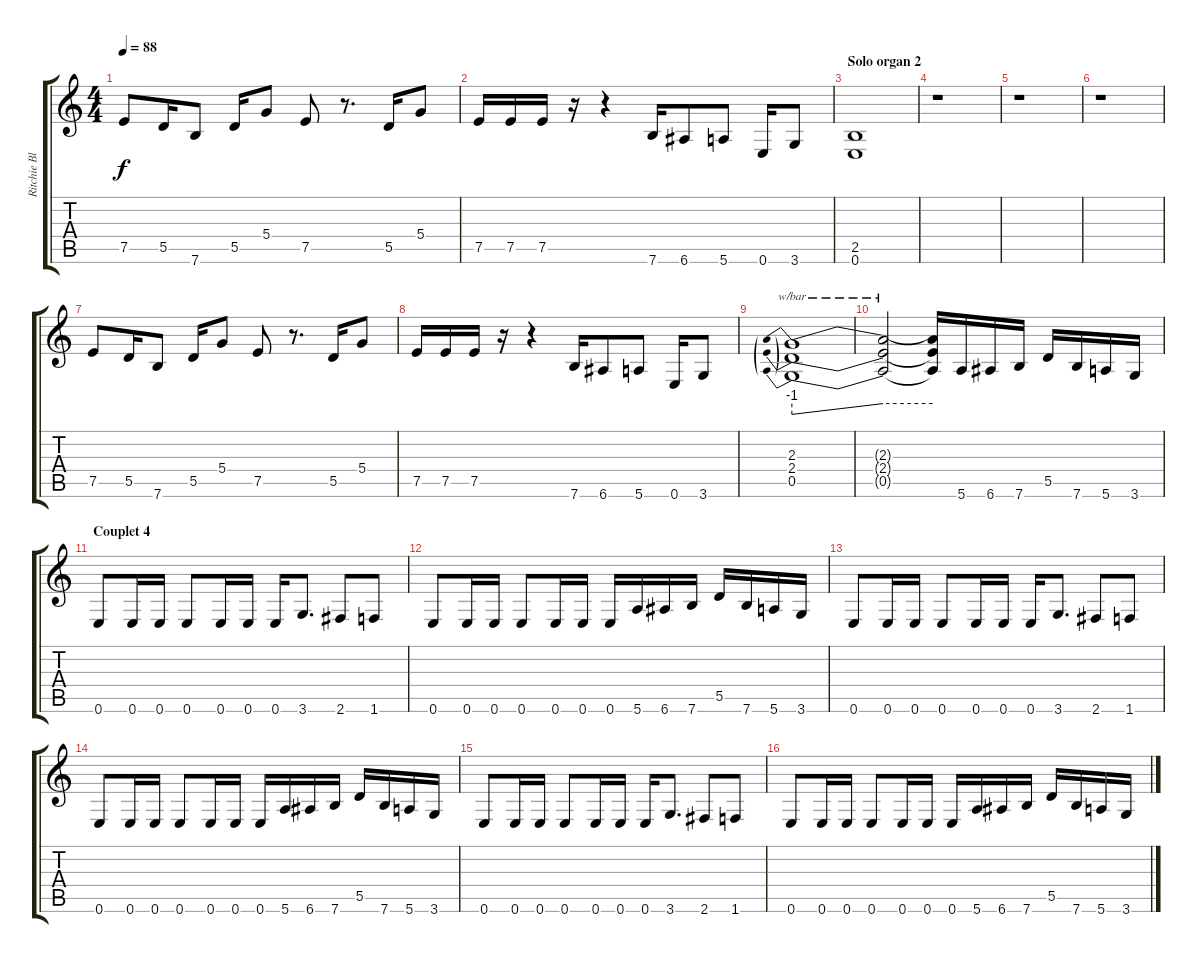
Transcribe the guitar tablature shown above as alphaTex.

\track ("Ritchie Blackmore" "Ritchie Bl") {instrument distortionguitar}
\staff {score tabs}
\tuning (E4 B3 G3 D3 A2 E2) {hide}
\ts (4 4)
\tempo 88
\clef g2
\ks c
7.5.8{dy f volume 11} 5.5.16 7.6.8 5.5.16 5.4.8 7.5.8 r.8{d} 5.5.16 5.4.8 |
7.5.16 7.5.16 7.5.16 r.16 r.4 7.6.16 6.6.8 5.6.8 0.6.16 3.6.8 |
\section ("" "Solo organ 2")
(2.5 0.6).1 |
r.1 |
r.1 |
r.1 |
7.5.8 5.5.16 7.6.8 5.5.16 5.4.8 7.5.8 r.8{d} 5.5.16 5.4.8 |
7.5.16 7.5.16 7.5.16 r.16 r.4 7.6.16 6.6.8 5.6.8 0.6.16 3.6.8 |
(2.3 2.4 0.5).1{tbe (predivedive default 0 -4 60 0)} |
(2.3{t} 2.4{t} 0.5{t}).2{tbe (hold default 0 0 60 0)} (2.3{t} 2.4{t} 0.5{t}).16 5.6.16 6.6.16 7.6.16 5.5.16 7.6.16 5.6.16 3.6.16 |
\section ("" "Couplet 4 ")
0.6.8 0.6.16 0.6.16 0.6.8 0.6.16 0.6.16 0.6.16 3.6.8{d} 2.6.8 1.6.8 |
0.6.8 0.6.16 0.6.16 0.6.8 0.6.16 0.6.16 0.6.16 5.6.16 6.6.16 7.6.16 5.5.16 7.6.16 5.6.16 3.6.16 |
0.6.8 0.6.16 0.6.16 0.6.8 0.6.16 0.6.16 0.6.16 3.6.8{d} 2.6.8 1.6.8 |
0.6.8 0.6.16 0.6.16 0.6.8 0.6.16 0.6.16 0.6.16 5.6.16 6.6.16 7.6.16 5.5.16 7.6.16 5.6.16 3.6.16 |
0.6.8 0.6.16 0.6.16 0.6.8 0.6.16 0.6.16 0.6.16 3.6.8{d} 2.6.8 1.6.8 |
0.6.8 0.6.16 0.6.16 0.6.8 0.6.16 0.6.16 0.6.16 5.6.16 6.6.16 7.6.16 5.5.16 7.6.16 5.6.16 3.6.16
